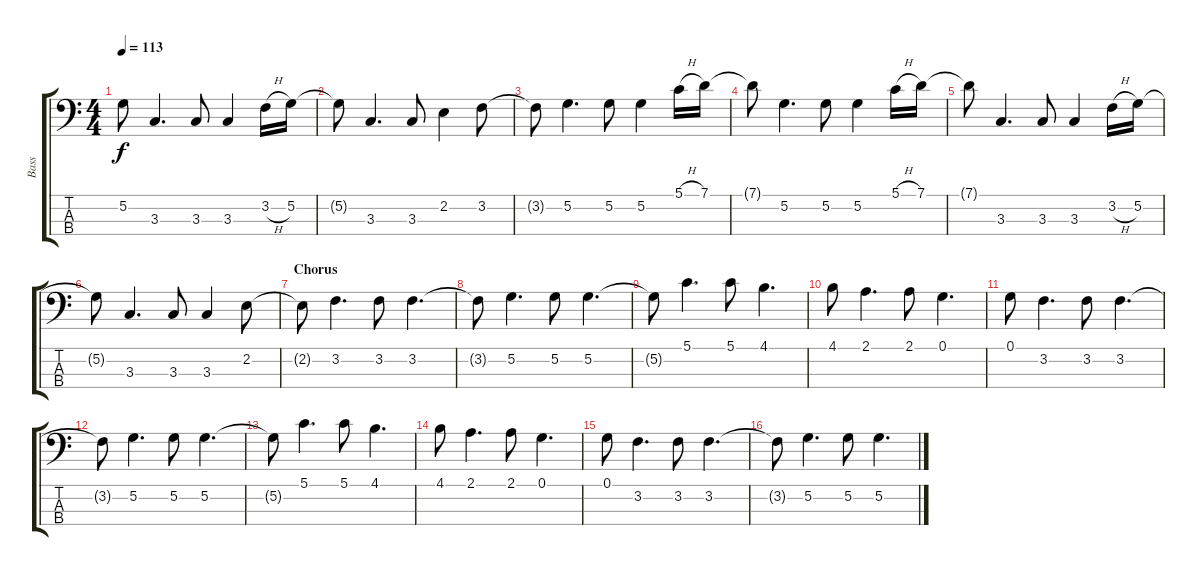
\track ("Bass" "Bass") {instrument electricbasspick}
\staff {score tabs}
\tuning (G2 D2 A1 E1) {hide}
\ts (4 4)
\tempo 113
\clef f4
\ks c
5.2{t}.8{dy f} 3.3.4{d} 3.3.8 3.3.4 3.2{h}.16 5.2.16 |
5.2{t}.8 3.3.4{d} 3.3.8 2.2.4 3.2.8 |
3.2{t}.8 5.2.4{d} 5.2.8 5.2.4 5.1{h}.16 7.1.16 |
7.1{t}.8 5.2.4{d} 5.2.8 5.2.4 5.1{h}.16 7.1.16 |
7.1{t}.8 3.3.4{d} 3.3.8 3.3.4 3.2{h}.16 5.2.16 |
5.2{t}.8 3.3.4{d} 3.3.8 3.3.4 2.2.8 |
\section ("" "Chorus")
2.2{t}.8 3.2.4{d} 3.2.8 3.2.4{d} |
3.2{t}.8 5.2.4{d} 5.2.8 5.2.4{d} |
5.2{t}.8 5.1.4{d} 5.1.8 4.1.4{d} |
4.1.8 2.1.4{d} 2.1.8 0.1.4{d} |
0.1.8 3.2.4{d} 3.2.8 3.2.4{d} |
3.2{t}.8 5.2.4{d} 5.2.8 5.2.4{d} |
5.2{t}.8 5.1.4{d} 5.1.8 4.1.4{d} |
4.1.8 2.1.4{d} 2.1.8 0.1.4{d} |
0.1.8 3.2.4{d} 3.2.8 3.2.4{d} |
3.2{t}.8 5.2.4{d} 5.2.8 5.2.4{d}
